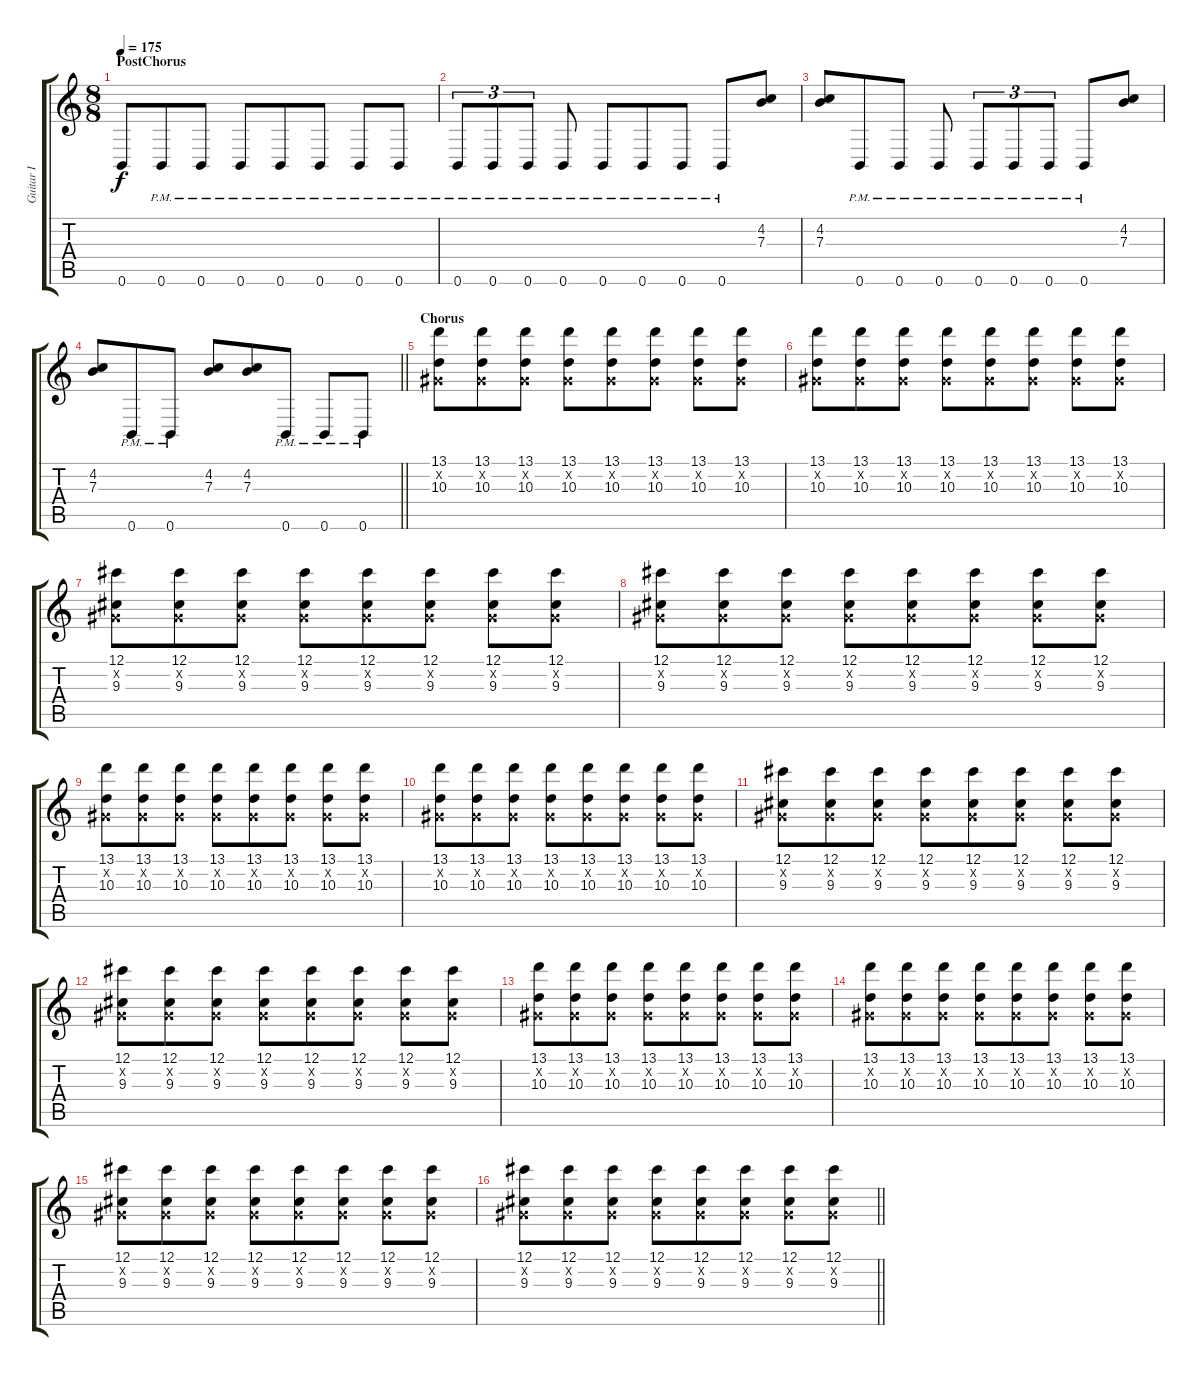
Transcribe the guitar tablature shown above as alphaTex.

\track ("Guitar I" "Guitar I") {instrument distortionguitar}
\staff {score tabs}
\tuning (Db4 Ab3 E3 B2 Gb2 B1) {hide}
\ts (8 8)
\section ("" "PostChorus")
\tempo 175
\clef g2
\ks c
0.6.8{dy f} 0.6{pm}.8 0.6{pm}.8 0.6{pm}.8 0.6{pm}.8 0.6{pm}.8 0.6{pm}.8 0.6{pm}.8 |
0.6{pm}.8{tu (3 2)} 0.6{pm}.8{tu (3 2)} 0.6{pm}.8{tu (3 2)} 0.6{pm}.8 0.6{pm}.8 0.6{pm}.8 0.6{pm}.8 0.6{pm}.8 (4.2 7.3).8 |
(4.2 7.3).8 0.6{pm}.8 0.6{pm}.8 0.6{pm}.8 0.6{pm}.8{tu (3 2)} 0.6{pm}.8{tu (3 2)} 0.6{pm}.8{tu (3 2)} 0.6{pm}.8 (4.2 7.3).8 |
\barLineRight lightlight
(4.2 7.3).8 0.6{pm}.8 0.6{pm}.8 (4.2 7.3).8 (4.2 7.3).8 0.6{pm}.8 0.6{pm}.8 0.6{pm}.8 |
\section ("" "Chorus")
(13.1 0.2{x} 10.3).8 (13.1 0.2{x} 10.3).8 (13.1 0.2{x} 10.3).8 (13.1 0.2{x} 10.3).8 (13.1 0.2{x} 10.3).8 (13.1 0.2{x} 10.3).8 (13.1 0.2{x} 10.3).8 (13.1 0.2{x} 10.3).8 |
(13.1 0.2{x} 10.3).8 (13.1 0.2{x} 10.3).8 (13.1 0.2{x} 10.3).8 (13.1 0.2{x} 10.3).8 (13.1 0.2{x} 10.3).8 (13.1 0.2{x} 10.3).8 (13.1 0.2{x} 10.3).8 (13.1 0.2{x} 10.3).8 |
(12.1 0.2{x} 9.3).8 (12.1 0.2{x} 9.3).8 (12.1 0.2{x} 9.3).8 (12.1 0.2{x} 9.3).8 (12.1 0.2{x} 9.3).8 (12.1 0.2{x} 9.3).8 (12.1 0.2{x} 9.3).8 (12.1 0.2{x} 9.3).8 |
(12.1 0.2{x} 9.3).8 (12.1 0.2{x} 9.3).8 (12.1 0.2{x} 9.3).8 (12.1 0.2{x} 9.3).8 (12.1 0.2{x} 9.3).8 (12.1 0.2{x} 9.3).8 (12.1 0.2{x} 9.3).8 (12.1 0.2{x} 9.3).8 |
(13.1 0.2{x} 10.3).8 (13.1 0.2{x} 10.3).8 (13.1 0.2{x} 10.3).8 (13.1 0.2{x} 10.3).8 (13.1 0.2{x} 10.3).8 (13.1 0.2{x} 10.3).8 (13.1 0.2{x} 10.3).8 (13.1 0.2{x} 10.3).8 |
(13.1 0.2{x} 10.3).8 (13.1 0.2{x} 10.3).8 (13.1 0.2{x} 10.3).8 (13.1 0.2{x} 10.3).8 (13.1 0.2{x} 10.3).8 (13.1 0.2{x} 10.3).8 (13.1 0.2{x} 10.3).8 (13.1 0.2{x} 10.3).8 |
(12.1 0.2{x} 9.3).8 (12.1 0.2{x} 9.3).8 (12.1 0.2{x} 9.3).8 (12.1 0.2{x} 9.3).8 (12.1 0.2{x} 9.3).8 (12.1 0.2{x} 9.3).8 (12.1 0.2{x} 9.3).8 (12.1 0.2{x} 9.3).8 |
(12.1 0.2{x} 9.3).8 (12.1 0.2{x} 9.3).8 (12.1 0.2{x} 9.3).8 (12.1 0.2{x} 9.3).8 (12.1 0.2{x} 9.3).8 (12.1 0.2{x} 9.3).8 (12.1 0.2{x} 9.3).8 (12.1 0.2{x} 9.3).8 |
(13.1 0.2{x} 10.3).8 (13.1 0.2{x} 10.3).8 (13.1 0.2{x} 10.3).8 (13.1 0.2{x} 10.3).8 (13.1 0.2{x} 10.3).8 (13.1 0.2{x} 10.3).8 (13.1 0.2{x} 10.3).8 (13.1 0.2{x} 10.3).8 |
(13.1 0.2{x} 10.3).8 (13.1 0.2{x} 10.3).8 (13.1 0.2{x} 10.3).8 (13.1 0.2{x} 10.3).8 (13.1 0.2{x} 10.3).8 (13.1 0.2{x} 10.3).8 (13.1 0.2{x} 10.3).8 (13.1 0.2{x} 10.3).8 |
(12.1 0.2{x} 9.3).8 (12.1 0.2{x} 9.3).8 (12.1 0.2{x} 9.3).8 (12.1 0.2{x} 9.3).8 (12.1 0.2{x} 9.3).8 (12.1 0.2{x} 9.3).8 (12.1 0.2{x} 9.3).8 (12.1 0.2{x} 9.3).8 |
\barLineRight lightlight
(12.1 0.2{x} 9.3).8 (12.1 0.2{x} 9.3).8 (12.1 0.2{x} 9.3).8 (12.1 0.2{x} 9.3).8 (12.1 0.2{x} 9.3).8 (12.1 0.2{x} 9.3).8 (12.1 0.2{x} 9.3).8 (12.1 0.2{x} 9.3).8
